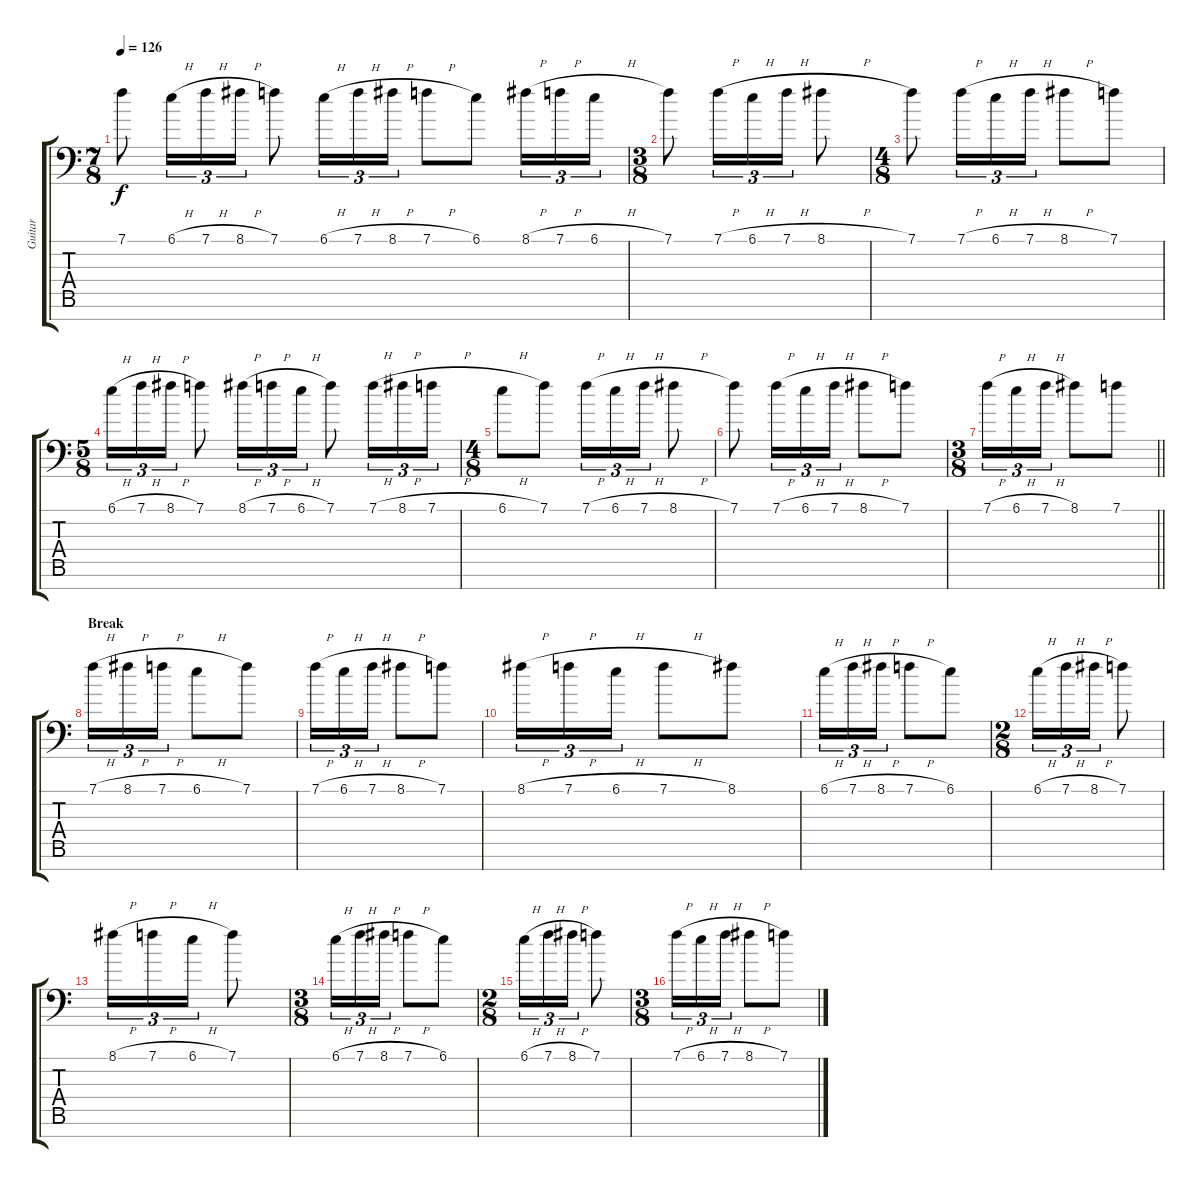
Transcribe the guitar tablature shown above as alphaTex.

\track ("Guitar" "Guitar") {instrument overdrivenguitar}
\staff {score tabs}
\tuning (Bb3 Gb3 Db3 Ab2 Eb2 Bb1 F1) {hide}
\ts (7 8)
\tempo 126
\clef f4
\ks c
7.1.8{dy f} 6.1{h}.16{tu (3 2)} 7.1{h}.16{tu (3 2)} 8.1{h}.16{tu (3 2)} 7.1.8 6.1{h}.16{tu (3 2)} 7.1{h}.16{tu (3 2)} 8.1{h}.16{tu (3 2)} 7.1{h}.8 6.1.8 8.1{h}.16{tu (3 2)} 7.1{h}.16{tu (3 2)} 6.1{h}.16{tu (3 2)} |
\ts (3 8)
7.1.8 7.1{h}.16{tu (3 2)} 6.1{h}.16{tu (3 2)} 7.1{h}.16{tu (3 2)} 8.1{h}.8 |
\ts (4 8)
7.1.8 7.1{h}.16{tu (3 2)} 6.1{h}.16{tu (3 2)} 7.1{h}.16{tu (3 2)} 8.1{h}.8 7.1.8 |
\ts (5 8)
6.1{h}.16{tu (3 2)} 7.1{h}.16{tu (3 2)} 8.1{h}.16{tu (3 2)} 7.1.8 8.1{h}.16{tu (3 2)} 7.1{h}.16{tu (3 2)} 6.1{h}.16{tu (3 2)} 7.1.8 7.1{h}.16{tu (3 2)} 8.1{h}.16{tu (3 2)} 7.1{h}.16{tu (3 2)} |
\ts (4 8)
6.1{h}.8 7.1.8 7.1{h}.16{tu (3 2)} 6.1{h}.16{tu (3 2)} 7.1{h}.16{tu (3 2)} 8.1{h}.8 |
7.1.8 7.1{h}.16{tu (3 2)} 6.1{h}.16{tu (3 2)} 7.1{h}.16{tu (3 2)} 8.1{h}.8 7.1.8 |
\ts (3 8)
\barLineRight lightlight
7.1{h}.16{tu (3 2)} 6.1{h}.16{tu (3 2)} 7.1{h}.16{tu (3 2)} 8.1.8 7.1.8 |
\section ("" "Break")
7.1{h}.16{tu (3 2)} 8.1{h}.16{tu (3 2)} 7.1{h}.16{tu (3 2)} 6.1{h}.8 7.1.8 |
7.1{h}.16{tu (3 2)} 6.1{h}.16{tu (3 2)} 7.1{h}.16{tu (3 2)} 8.1{h}.8 7.1.8 |
8.1{h}.16{tu (3 2)} 7.1{h}.16{tu (3 2)} 6.1{h}.16{tu (3 2)} 7.1{h}.8 8.1.8 |
6.1{h}.16{tu (3 2)} 7.1{h}.16{tu (3 2)} 8.1{h}.16{tu (3 2)} 7.1{h}.8 6.1.8 |
\ts (2 8)
6.1{h}.16{tu (3 2)} 7.1{h}.16{tu (3 2)} 8.1{h}.16{tu (3 2)} 7.1.8 |
8.1{h}.16{tu (3 2)} 7.1{h}.16{tu (3 2)} 6.1{h}.16{tu (3 2)} 7.1.8 |
\ts (3 8)
6.1{h}.16{tu (3 2)} 7.1{h}.16{tu (3 2)} 8.1{h}.16{tu (3 2)} 7.1{h}.8 6.1.8 |
\ts (2 8)
6.1{h}.16{tu (3 2)} 7.1{h}.16{tu (3 2)} 8.1{h}.16{tu (3 2)} 7.1.8 |
\ts (3 8)
7.1{h}.16{tu (3 2)} 6.1{h}.16{tu (3 2)} 7.1{h}.16{tu (3 2)} 8.1{h}.8 7.1.8
